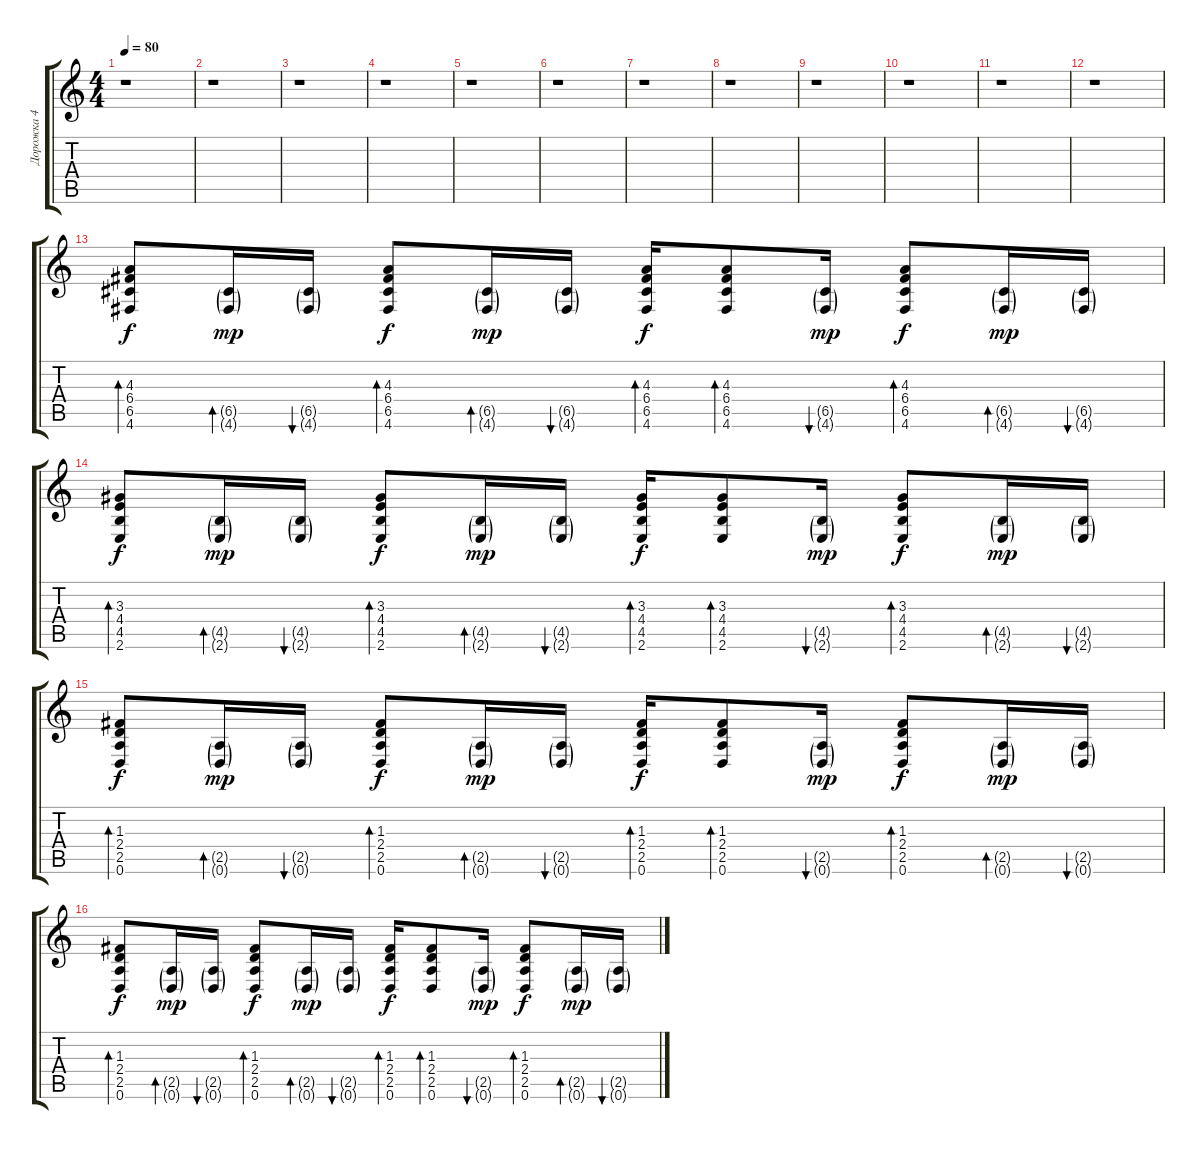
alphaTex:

\track ("Дорожка 4" "Дорожка 4") {instrument acousticguitarsteel}
\staff {score tabs}
\tuning (D4 A3 F3 C3 G2 D2) {hide}
\ts (4 4)
\tempo 80
\clef g2
\ks c
r.1{dy f} |
r.1 |
r.1 |
r.1 |
r.1 |
r.1 |
r.1 |
r.1 |
r.1 |
r.1 |
r.1 |
r.1 |
(4.3 6.4 6.5 4.6).8{bd 60 instrument electricguitarclean} (6.5{g} 4.6{g}).16{bd 60 dy mp} (6.5{g} 4.6{g}).16{bu 60} (4.3 6.4 6.5 4.6).8{bd 60 dy f} (6.5{g} 4.6{g}).16{bd 60 dy mp} (6.5{g} 4.6{g}).16{bu 60} (4.3 6.4 6.5 4.6).16{bd 60 dy f} (4.3 6.4 6.5 4.6).8{bd 60} (6.5{g} 4.6{g}).16{bu 60 dy mp} (4.3 6.4 6.5 4.6).8{bd 60 dy f} (6.5{g} 4.6{g}).16{bd 60 dy mp} (6.5{g} 4.6{g}).16{bu 60} |
(3.3 4.4 4.5 2.6).8{bd 60 dy f} (4.5{g} 2.6{g}).16{bd 60 dy mp} (4.5{g} 2.6{g}).16{bu 60} (3.3 4.4 4.5 2.6).8{bd 60 dy f} (4.5{g} 2.6{g}).16{bd 60 dy mp} (4.5{g} 2.6{g}).16{bu 60} (3.3 4.4 4.5 2.6).16{bd 60 dy f} (3.3 4.4 4.5 2.6).8{bd 60} (4.5{g} 2.6{g}).16{bu 60 dy mp} (3.3 4.4 4.5 2.6).8{bd 60 dy f} (4.5{g} 2.6{g}).16{bd 60 dy mp} (4.5{g} 2.6{g}).16{bu 60} |
(1.3 2.4 2.5 0.6).8{bd 60 dy f} (2.5{g} 0.6{g}).16{bd 60 dy mp} (2.5{g} 0.6{g}).16{bu 60} (1.3 2.4 2.5 0.6).8{bd 60 dy f} (2.5{g} 0.6{g}).16{bd 60 dy mp} (2.5{g} 0.6{g}).16{bu 60} (1.3 2.4 2.5 0.6).16{bd 60 dy f} (1.3 2.4 2.5 0.6).8{bd 60} (2.5{g} 0.6{g}).16{bu 60 dy mp} (1.3 2.4 2.5 0.6).8{bd 60 dy f} (2.5{g} 0.6{g}).16{bd 60 dy mp} (2.5{g} 0.6{g}).16{bu 60} |
(1.3 2.4 2.5 0.6).8{bd 60 dy f} (2.5{g} 0.6{g}).16{bd 60 dy mp} (2.5{g} 0.6{g}).16{bu 60} (1.3 2.4 2.5 0.6).8{bd 60 dy f} (2.5{g} 0.6{g}).16{bd 60 dy mp} (2.5{g} 0.6{g}).16{bu 60} (1.3 2.4 2.5 0.6).16{bd 60 dy f} (1.3 2.4 2.5 0.6).8{bd 60} (2.5{g} 0.6{g}).16{bu 60 dy mp} (1.3 2.4 2.5 0.6).8{bd 60 dy f} (2.5{g} 0.6{g}).16{bd 60 dy mp} (2.5{g} 0.6{g}).16{bu 60}
